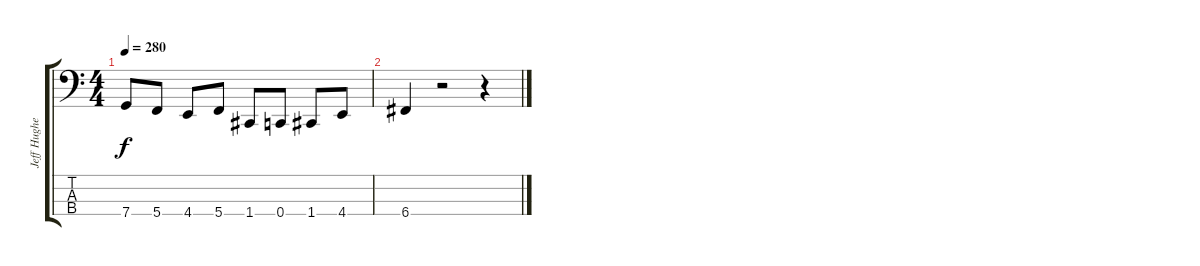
\track ("Jeff Hughell" "Jeff Hughe") {instrument electricbassfinger}
\staff {score tabs}
\tuning (F2 C2 G1 C1) {hide}
\ts (4 4)
\tempo 280
\clef f4
\ks c
7.4.8{dy f} 5.4.8 4.4.8 5.4.8 1.4.8 0.4.8 1.4.8 4.4.8 |
6.4.4 r.2 r.4
